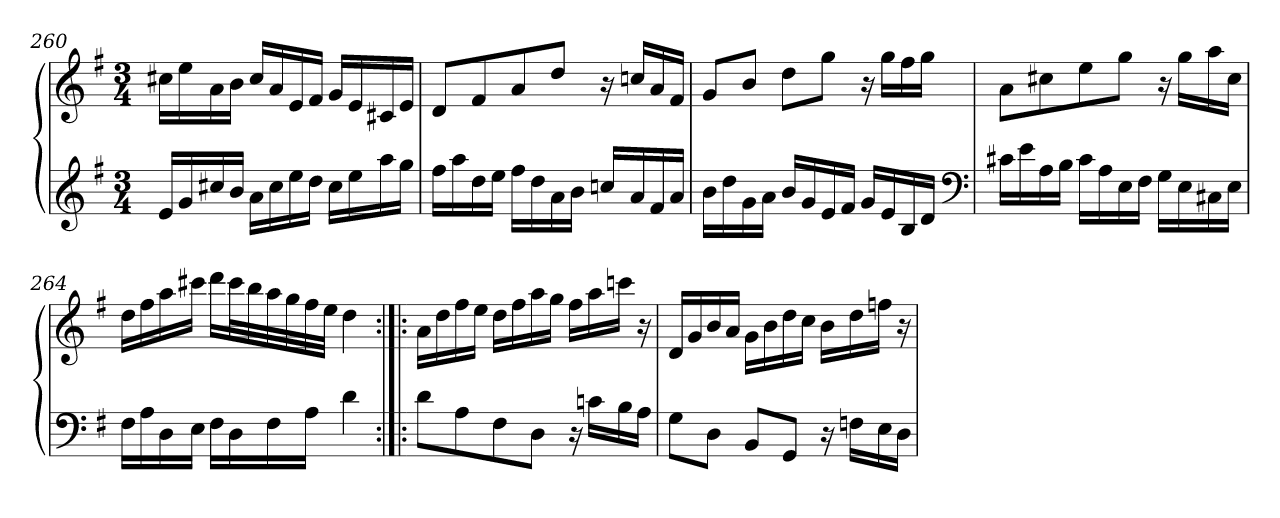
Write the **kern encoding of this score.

**kern	**kern
*part1	*part1
*staff2	*staff1
*clefG2	*clefG2
*k[f#]	*k[f#]
*G:	*G:
*M3/4	*M3/4
=260	=260
16e/LL	16cc#X\LL
16g/	16ee\
16cc#X/	16a\
16b/JJ	16b\JJ
16a\LL	16cc#/LL
16cc#\	16a/
16ee\	16e/
16dd\JJ	16f#/JJ
16cc#\LL	16g/LL
16ee\	16e/
16aa\	16c#X/
16gg\JJ	16e/JJ
!!LO:LB:g=z
=261	=261
16ff#\LL	8d/L
16aa\	.
16dd\	8f#/
16ee\JJ	.
16ff#\LL	8a/
16dd\	.
16a\	8dd/J
16b\JJ	.
16ccn/LL	16r
16a/	16ccn/LL
16f#/	16a/
16a/JJ	16f#/JJ
=262	=262
16b\LL	8g/L
16dd\	.
16g\	8b/J
16a\JJ	.
16b/LL	8dd\L
16g/	.
16e/	8gg\J
16f#/JJ	.
16g/LL	16r
16e/	16gg\LL
16B/	16ff#\
16d/JJ	16gg\JJ
*clefF4	*
=263	=263
16c#X\LL	8a\L
16e\	.
16A\	8cc#X\
16B\JJ	.
16c#\LL	8ee\
16A\	.
16E\	8gg\J
16F#\JJ	.
16G\LL	16r
16E\	16gg\LL
16C#X\	16aa\
16E\JJ	16cc#\JJ
=264	=264
16F#\LL	16dd\LL
16A\	16ff#\
16D\	16aa\
16E\JJ	16ccc#X\JJ
16F#\LL	16ddd\LL
16D\	32ccc#\L
.	32bb\
16F#\	32aa\
.	32gg\
16A\JJ	32ff#\
.	32ee\JJJ
4d\	4dd\
!!LO:PB:g=z
=265:|!|:	=265:|!|:
8d\L	16a\LL
.	16dd\
8A\	16ff#\
.	16ee\JJ
8F#\	16dd\LL
.	16ff#\
8D\J	16aa\
.	16gg\JJ
16r	16ff#\LL
16cn\LL	16aa\
16B\	16cccn\JJ
16A\JJ	16r
=266	=266
8G\L	16d/LL
.	16g/
8D\J	16b/
.	16a/JJ
8BB/L	16g\LL
.	16b\
8GG/J	16dd\
.	16cc\JJ
16r	16b\LL
16Fn\LL	16dd\
16E\	16ffn\JJ
16D\JJ	16r
=	=
*-	*-
